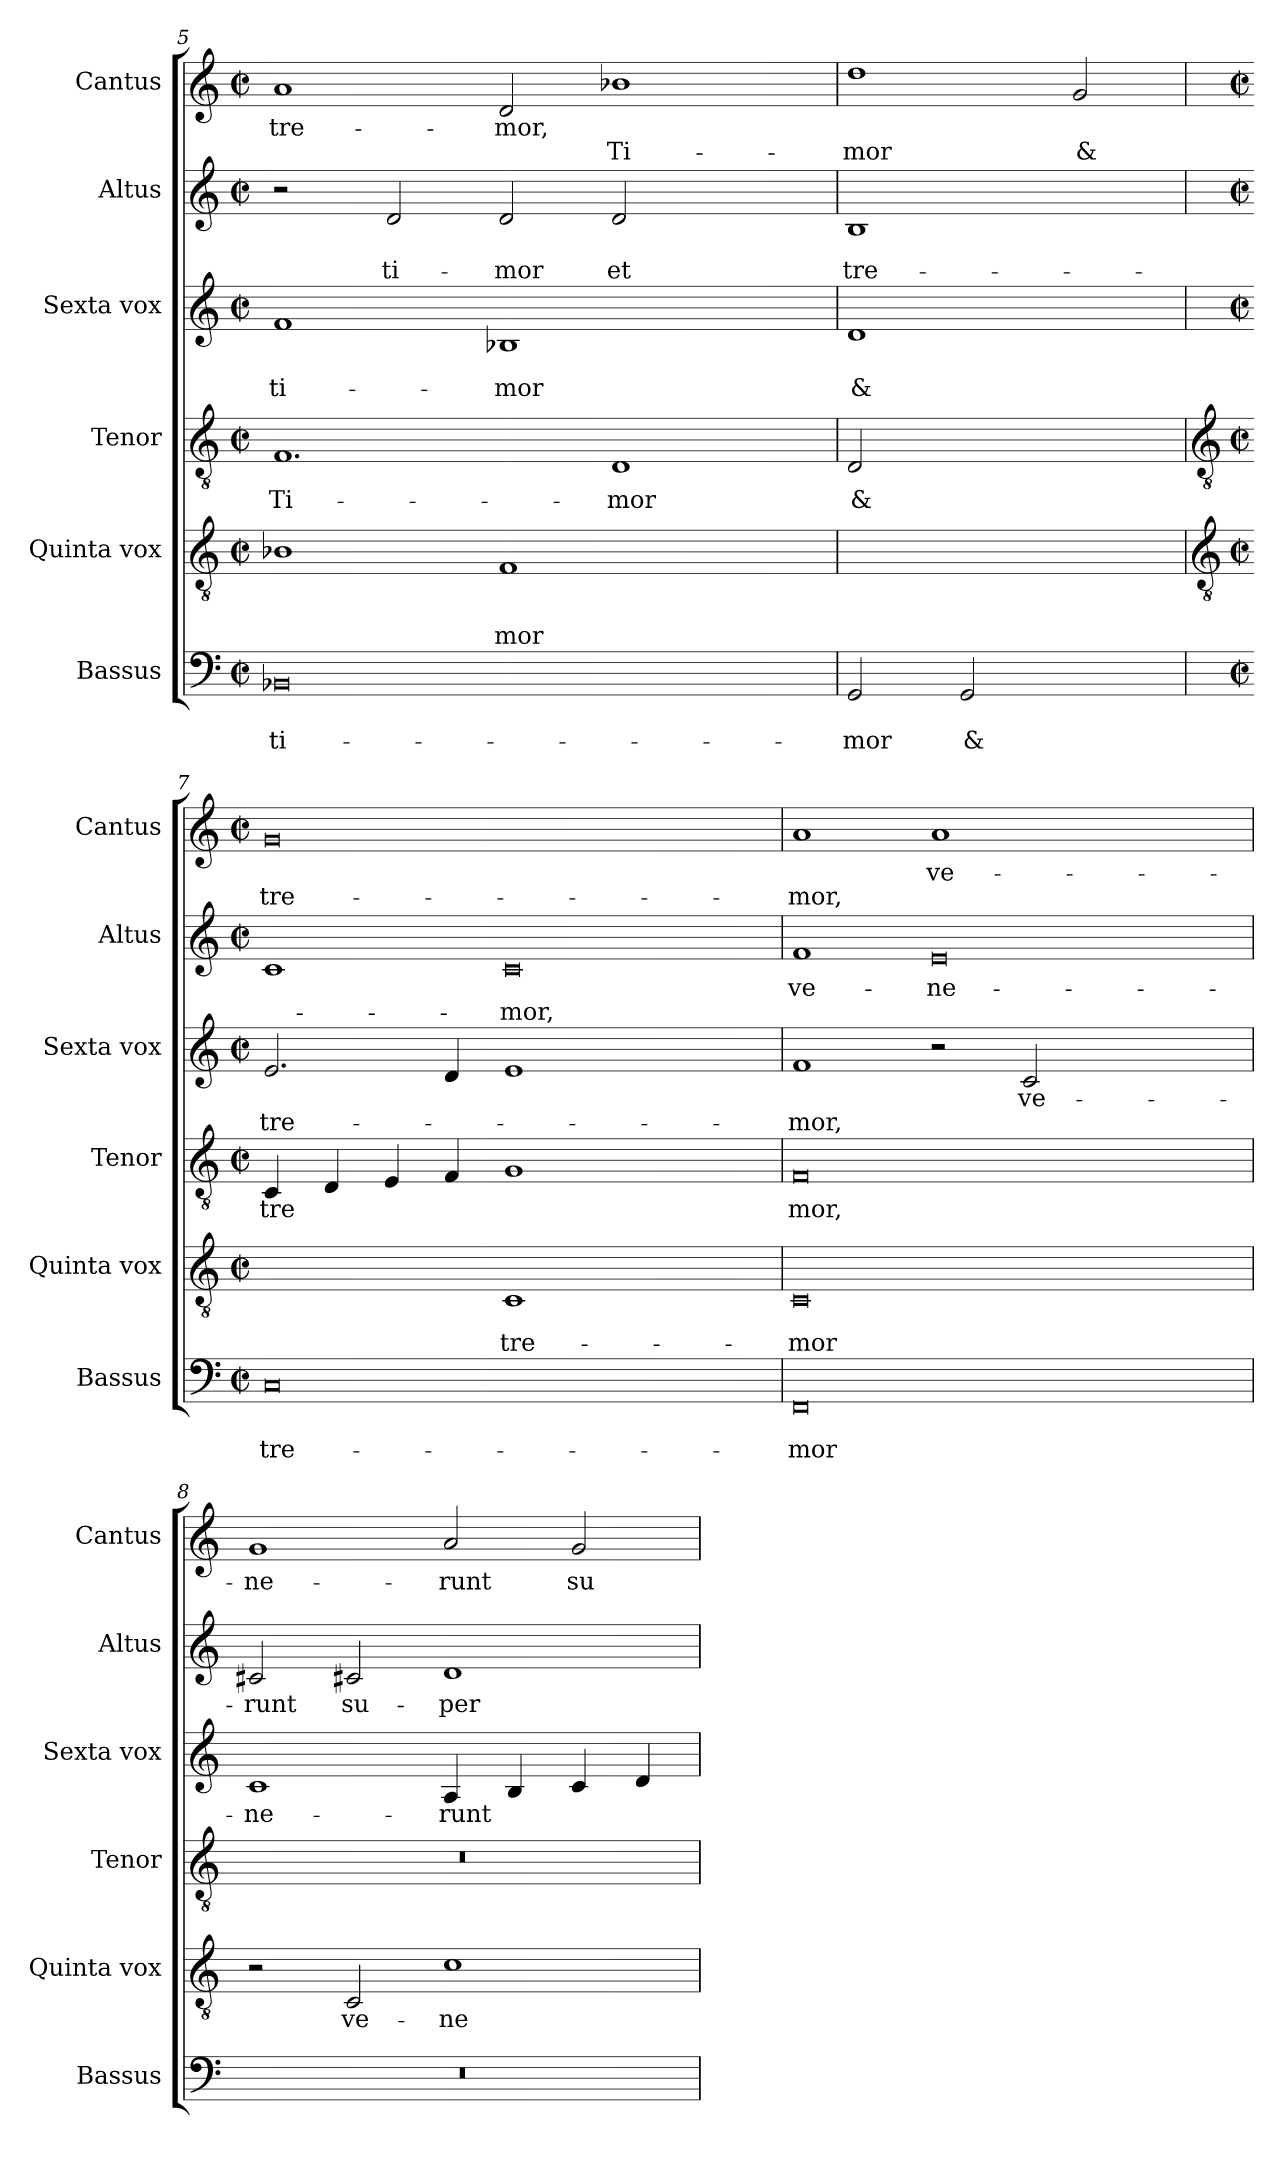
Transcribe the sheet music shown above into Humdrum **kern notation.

**kern	**text	**text	**kern	**text	**text	**kern	**text	**kern	**text	**text	**kern	**text	**text	**kern	**text	**text
*part6	*part6	*part6	*part5	*part5	*part5	*part4	*part4	*part3	*part3	*part3	*part2	*part2	*part2	*part1	*part1	*part1
*staff6	*staff6	*staff6	*staff5	*staff5	*staff5	*staff4	*staff4	*staff3	*staff3	*staff3	*staff2	*staff2	*staff2	*staff1	*staff1	*staff1
*I"Bassus	*	*	*I"Quinta vox	*	*	*I"Tenor	*	*I"Sexta vox	*	*	*I"Altus	*	*	*I"Cantus	*	*
*I'Bassus	*	*	*I'Quinta vox	*	*	*I'Tenor	*	*I'Sexta vox	*	*	*I'Altus	*	*	*I'Cantus	*	*
*clefF4	*	*	*clefGv2	*	*	*clefGv2	*	*clefG2	*	*	*clefG2	*	*	*clefG2	*	*
*k[]	*	*	*k[]	*	*	*k[]	*	*k[]	*	*	*k[]	*	*	*k[]	*	*
*C:	*	*	*C:	*	*	*C:	*	*C:	*	*	*C:	*	*	*C:	*	*
*M4/2	*	*	*M4/2	*	*	*M4/2	*	*M4/2	*	*	*M4/2	*	*	*M4/2	*	*
*met(c|)	*	*	*met(c|)	*	*	*met(c|)	*	*met(c|)	*	*	*met(c|)	*	*	*met(c|)	*	*
=5	=5	=5	=5	=5	=5	=5	=5	=5	=5	=5	=5	=5	=5	=5	=5	=5
!	!	!LO:LY:b	!	!	!	!	!LO:LY:b	!	!	!LO:LY:b	!	!	!	!	!LO:LY:b	!
*	*	*	*	*	*	*	*	*	*	*	*	*	*	*^	*	*
0BB-X	.	ti-	1B-X	.	.	1.F	Ti-	1f	.	ti-	2r	.	.	1a	1ryy	tre-	.
!	!	!	!	!	!	!	!	!	!	!	!	!	!LO:LY:b	!	!	!	!
.	.	.	.	.	.	.	.	.	.	.	2d	.	ti-	.	.	.	.
!	!	!	!	!	!LO:LY:b	!	!	!	!	!LO:LY:b	!	!	!LO:LY:b	!	!	!LO:LY:b	!
.	.	.	1F	.	-mor	.	.	1B-X	.	-mor	2d	.	-mor	2d	1.ryy	-mor,	.
!	!	!	!	!	!	!	!LO:LY:b	!	!	!	!	!	!LO:LY:b	!	!	!	!LO:LY:b
.	.	.	.	.	.	1D	-mor	.	.	.	2d	.	et	1b-X	.	.	Ti-
2ryy	.	.	2ryy	.	.	.	.	2ryy	.	.	2ryy	.	.	.	.	.	.
=6	=6	=6	=6	=6	=6	=6	=6	=6	=6	=6	=6	=6	=6	=6	=6	=6	=6
!	!	!LO:LY:b	!	!	!LO:LY:b	!	!LO:LY:b	!	!	!LO:LY:b	!	!	!LO:LY:b	!	!	!	!LO:LY:b
2GG	.	-mor	[1Gyy	.	&_____	2D	&	1d	.	&	1B	.	tre-	1dd	1.ryy	.	-mor
!	!	!LO:LY:b	!	!	!	!	!	!	!	!	!	!	!	!	!	!	!
2GG	.	&	.	.	.	1ryy	.	.	.	.	.	.	.	.	.	.	.
!	!	!	!	!	!	!	!	!	!	!	!	!	!	!	!	!	!LO:LY:b
2ryy	.	.	2ryy	.	.	.	.	2ryy	.	.	2ryy	.	.	2g	.	.	&
*	*	*	*	*	*	*	*	*	*	*	*	*	*	*v	*v	*	*
!!LO:LB:g=z
=7	=7	=7	=7	=7	=7	=7	=7	=7	=7	=7	=7	=7	=7	=7	=7	=7
*	*	*	*clefGv2	*	*	*clefGv2	*	*	*	*	*	*	*	*	*	*
*M4/2	*	*	*M4/2	*	*	*M4/2	*	*M4/2	*	*	*M4/2	*	*	*M4/2	*	*
*met(c|)	*	*	*met(c|)	*	*	*met(c|)	*	*met(c|)	*	*	*met(c|)	*	*	*met(c|)	*	*
!	!	!LO:LY:b	!	!	!LO:LY:b	!	!LO:LY:b	!	!	!LO:LY:b	!	!	!	!	!	!LO:LY:b
0C	.	tre-	1Gyy]	.	_____	4C	tre	2.e	.	tre-	1c	.	.	0g	.	tre-
.	.	.	.	.	.	4D	.	.	.	.	.	.	.	.	.	.
.	.	.	.	.	.	4E	.	.	.	.	.	.	.	.	.	.
.	.	.	.	.	.	4F	.	4d	.	.	.	.	.	.	.	.
!	!	!	!	!	!LO:LY:b	!	!	!	!	!	!	!	!LO:LY:b	!	!	!
.	.	.	1C	.	tre-	1G	.	1e	.	.	0c	.	-mor,	.	.	.
1ryy	.	.	1ryy	.	.	1ryy	.	1ryy	.	.	.	.	.	1ryy	.	.
=7A	=7A	=7A	=7A	=7A	=7A	=7A	=7A	=7A	=7A	=7A	=7A	=7A	=7A	=7A	=7A	=7A
!	!	!LO:LY:b	!	!	!LO:LY:b	!	!LO:LY:b	!	!	!LO:LY:b	!	!LO:LY:b	!	!	!	!LO:LY:b
0FF	.	-mor	0C	.	-mor	0F	mor,	1f	.	-mor,	1f	ve-	.	1a	.	-mor,
!	!	!	!	!	!	!	!	!	!	!	!	!LO:LY:b	!	!	!LO:LY:b	!
.	.	.	.	.	.	.	.	2r	.	.	0e	-ne-	.	1a	ve-	.
!	!	!	!	!	!	!	!	!	!LO:LY:b	!	!	!	!	!	!	!
.	.	.	.	.	.	.	.	2c	ve-	.	.	.	.	.	.	.
1ryy	.	.	1ryy	.	.	1ryy	.	1ryy	.	.	.	.	.	1ryy	.	.
=8A	=8A	=8A	=8A	=8A	=8A	=8A	=8A	=8A	=8A	=8A	=8A	=8A	=8A	=8A	=8A	=8A
!	!	!	!	!	!	!	!	!	!LO:LY:b	!	!	!LO:LY:b	!	!	!LO:LY:b	!
0r	.	.	2r	.	.	0r	.	1c	-ne-	.	2c#X	-runt	.	1g	-ne-	.
!	!	!	!	!LO:LY:b	!	!	!	!	!	!	!	!LO:LY:b	!	!	!	!
.	.	.	2C	ve-	.	.	.	.	.	.	2c#X	su-	.	.	.	.
!	!	!	!	!LO:LY:b	!	!	!	!	!LO:LY:b	!	!	!LO:LY:b	!	!	!LO:LY:b	!
.	.	.	1c	-ne-	.	.	.	4A	-runt	.	1d	-per-	.	2a	-runt	.
.	.	.	.	.	.	.	.	4B	.	.	.	.	.	.	.	.
!	!	!	!	!	!	!	!	!	!	!	!	!	!	!	!LO:LY:b	!
.	.	.	.	.	.	.	.	4c	.	.	.	.	.	2g	su-	.
.	.	.	.	.	.	.	.	4d	.	.	.	.	.	.	.	.
=	=	=	=	=	=	=	=	=	=	=	=	=	=	=	=	=
*-	*-	*-	*-	*-	*-	*-	*-	*-	*-	*-	*-	*-	*-	*-	*-	*-
